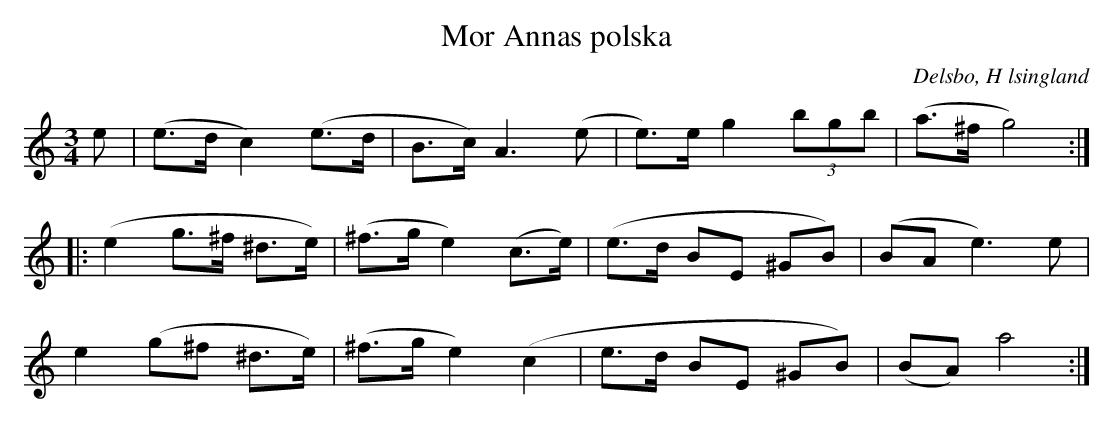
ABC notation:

X:1
T: Mor Annas polska
O: Delsbo, H lsingland
M: 3/4
L: 1/8
K: Am
e|(e>d c2) (e>d|B>c) A3(e|e)>e g2 (3bgb|(a>^f g4):|
|:(e2 g>^f ^d>e)|(^f>g e2) (c>e)|(e>d BE ^GB)|(BA e3) e|
e2 (g^f ^d>e)|(^f>g e2) (c2|e>d BE ^GB)|(BA) a4:|
